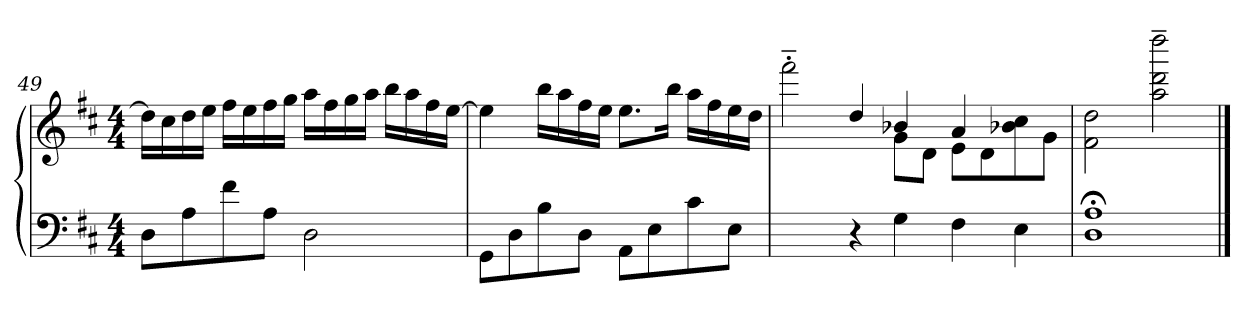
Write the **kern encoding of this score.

**kern	**kern
*part1	*part1
*staff2	*staff1
*clefF4	*clefG2
*k[f#c#]	*k[f#c#]
*M4/4	*M4/4
=49	=49
8D\L	16dd\LL]
.	16cc#\
8A\	16dd\
.	16ee\JJ
8f#\	16ff#\LL
.	16ee\
8A\J	16ff#\
.	16gg\JJ
2D\	16aa\LL
.	16ff#\
.	16gg\
.	16aa\JJ
.	16bb\LL
.	16aa\
.	16ff#\
.	[16ee\JJ
!!LO:PB:g=z
=50	=50
8GG\L	4ee\]
8D\	.
8B\	16bb\LL
.	16aa\
8D\J	16ff#\
.	16ee\JJ
8AA\L	8.ee\L
8E\	.
.	16bb\Jk
8c#\	16aa\LL
.	16ff#\
8E\J	16ee\
.	16dd\JJ
!!LO:LB:g=z
=51	=51
*	*^
2ryy	2fff#'~\	2.ryy
4r	4dd/	.
4G\	4b-X/	8g\L
.	.	8d\J
4F#\	4a/	8e\L
.	.	8d\
4E\	4ryy	8b-X\ 8cc#\
.	.	8g\J
*	*v	*v
=52	=52
*^	*
1A;<	1D	2f#\ 2dd\
.	.	2aa\~ 2ddd\~ 2dddd\~
*v	*v	*
==	==
*-	*-
